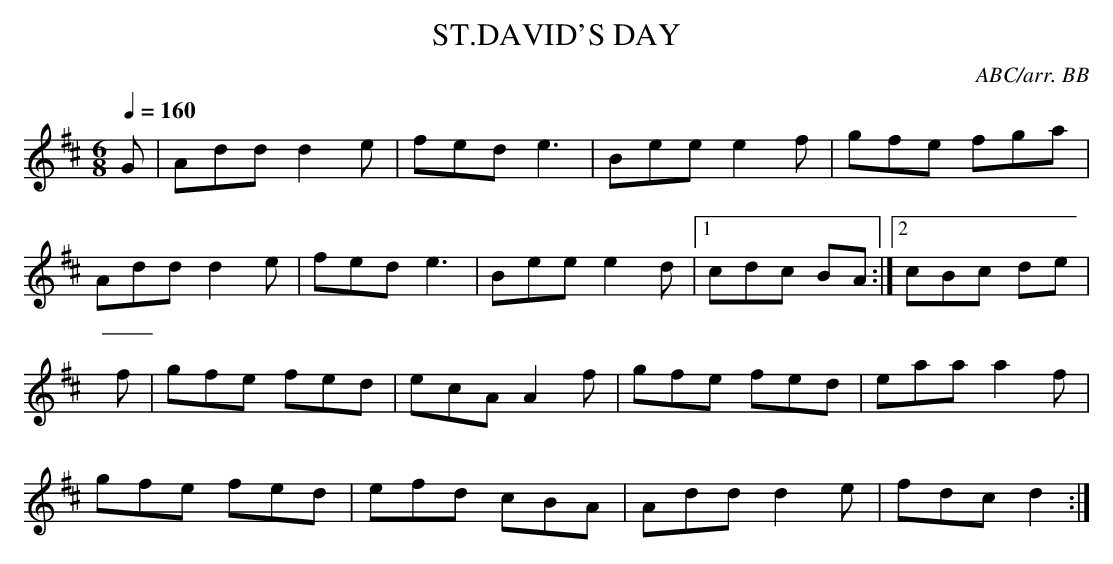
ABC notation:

X:1
T:ST.DAVID'S DAY
C:ABC/arr. BB
Y:"introduced in 'Little Red Riding Hood'" (by the Big Bad
Wolf?)
L:1/8
M:6/8
Q:1/4=160
K:D
G|Add d2e|fed e3|Bee e2f|gfe fga|
Add d2e|fed e3|Bee e2d|1 cdc BA :|\
[2 cBc de|
f|gfe fed|ecA A2f|gfe fed|eaa a2f|
gfe fed|efd cBA|Add d2e|fdc d2 :|
